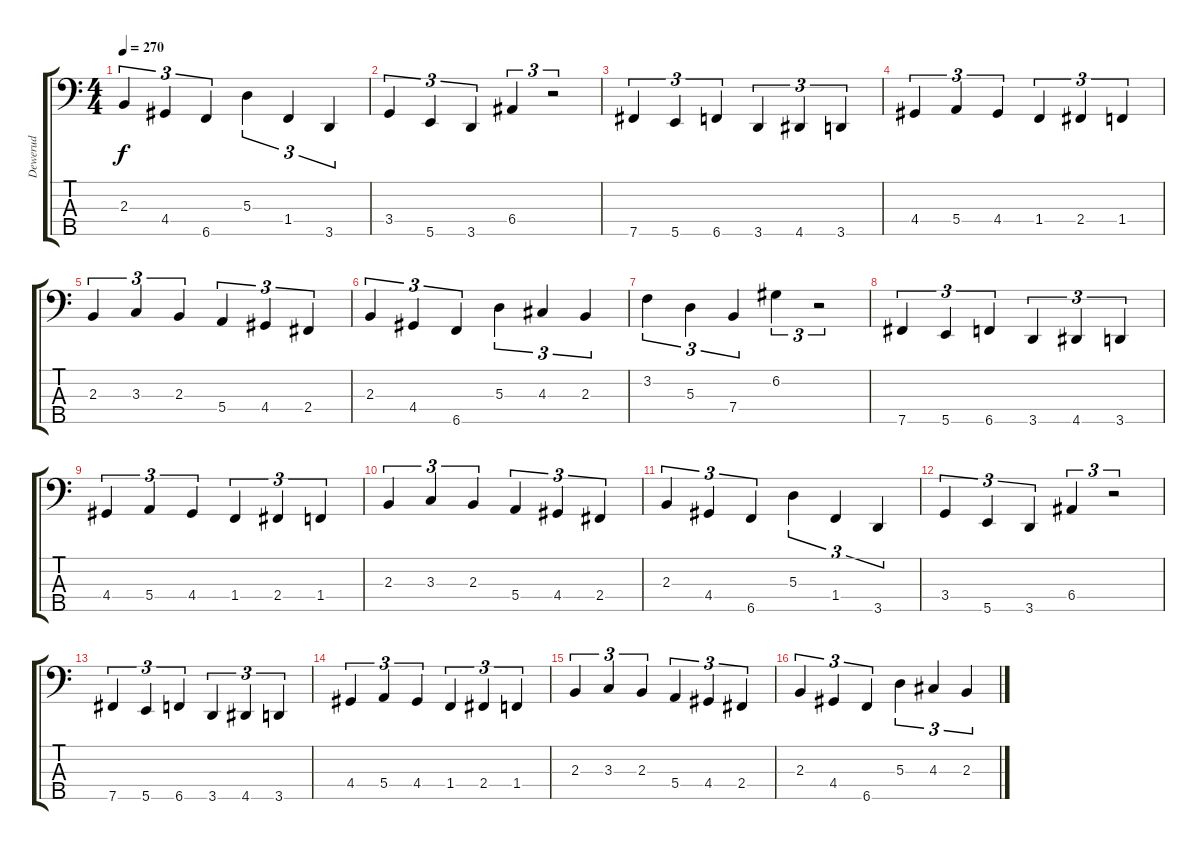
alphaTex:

\track ("Dewerud" "Dewerud") {instrument electricbasspick}
\staff {score tabs}
\tuning (G2 D2 A1 E1 B0) {hide}
\ts (4 4)
\tempo 270
\clef f4
\ks c
2.3.4{tu (3 2) dy f} 4.4.4{tu (3 2)} 6.5.4{tu (3 2)} 5.3.4{tu (3 2)} 1.4.4{tu (3 2)} 3.5.4{tu (3 2)} |
3.4.4{tu (3 2)} 5.5.4{tu (3 2)} 3.5.4{tu (3 2)} 6.4.4{tu (3 2)} r.2{tu (3 2)} |
7.5.4{tu (3 2)} 5.5.4{tu (3 2)} 6.5.4{tu (3 2)} 3.5.4{tu (3 2)} 4.5.4{tu (3 2)} 3.5.4{tu (3 2)} |
4.4.4{tu (3 2)} 5.4.4{tu (3 2)} 4.4.4{tu (3 2)} 1.4.4{tu (3 2)} 2.4.4{tu (3 2)} 1.4.4{tu (3 2)} |
2.3.4{tu (3 2)} 3.3.4{tu (3 2)} 2.3.4{tu (3 2)} 5.4.4{tu (3 2)} 4.4.4{tu (3 2)} 2.4.4{tu (3 2)} |
2.3.4{tu (3 2)} 4.4.4{tu (3 2)} 6.5.4{tu (3 2)} 5.3.4{tu (3 2)} 4.3.4{tu (3 2)} 2.3.4{tu (3 2)} |
3.2.4{tu (3 2)} 5.3.4{tu (3 2)} 7.4.4{tu (3 2)} 6.2.4{tu (3 2)} r.2{tu (3 2)} |
7.5.4{tu (3 2)} 5.5.4{tu (3 2)} 6.5.4{tu (3 2)} 3.5.4{tu (3 2)} 4.5.4{tu (3 2)} 3.5.4{tu (3 2)} |
4.4.4{tu (3 2)} 5.4.4{tu (3 2)} 4.4.4{tu (3 2)} 1.4.4{tu (3 2)} 2.4.4{tu (3 2)} 1.4.4{tu (3 2)} |
2.3.4{tu (3 2)} 3.3.4{tu (3 2)} 2.3.4{tu (3 2)} 5.4.4{tu (3 2)} 4.4.4{tu (3 2)} 2.4.4{tu (3 2)} |
2.3.4{tu (3 2)} 4.4.4{tu (3 2)} 6.5.4{tu (3 2)} 5.3.4{tu (3 2)} 1.4.4{tu (3 2)} 3.5.4{tu (3 2)} |
3.4.4{tu (3 2)} 5.5.4{tu (3 2)} 3.5.4{tu (3 2)} 6.4.4{tu (3 2)} r.2{tu (3 2)} |
7.5.4{tu (3 2)} 5.5.4{tu (3 2)} 6.5.4{tu (3 2)} 3.5.4{tu (3 2)} 4.5.4{tu (3 2)} 3.5.4{tu (3 2)} |
4.4.4{tu (3 2)} 5.4.4{tu (3 2)} 4.4.4{tu (3 2)} 1.4.4{tu (3 2)} 2.4.4{tu (3 2)} 1.4.4{tu (3 2)} |
2.3.4{tu (3 2)} 3.3.4{tu (3 2)} 2.3.4{tu (3 2)} 5.4.4{tu (3 2)} 4.4.4{tu (3 2)} 2.4.4{tu (3 2)} |
2.3.4{tu (3 2)} 4.4.4{tu (3 2)} 6.5.4{tu (3 2)} 5.3.4{tu (3 2)} 4.3.4{tu (3 2)} 2.3.4{tu (3 2)}
